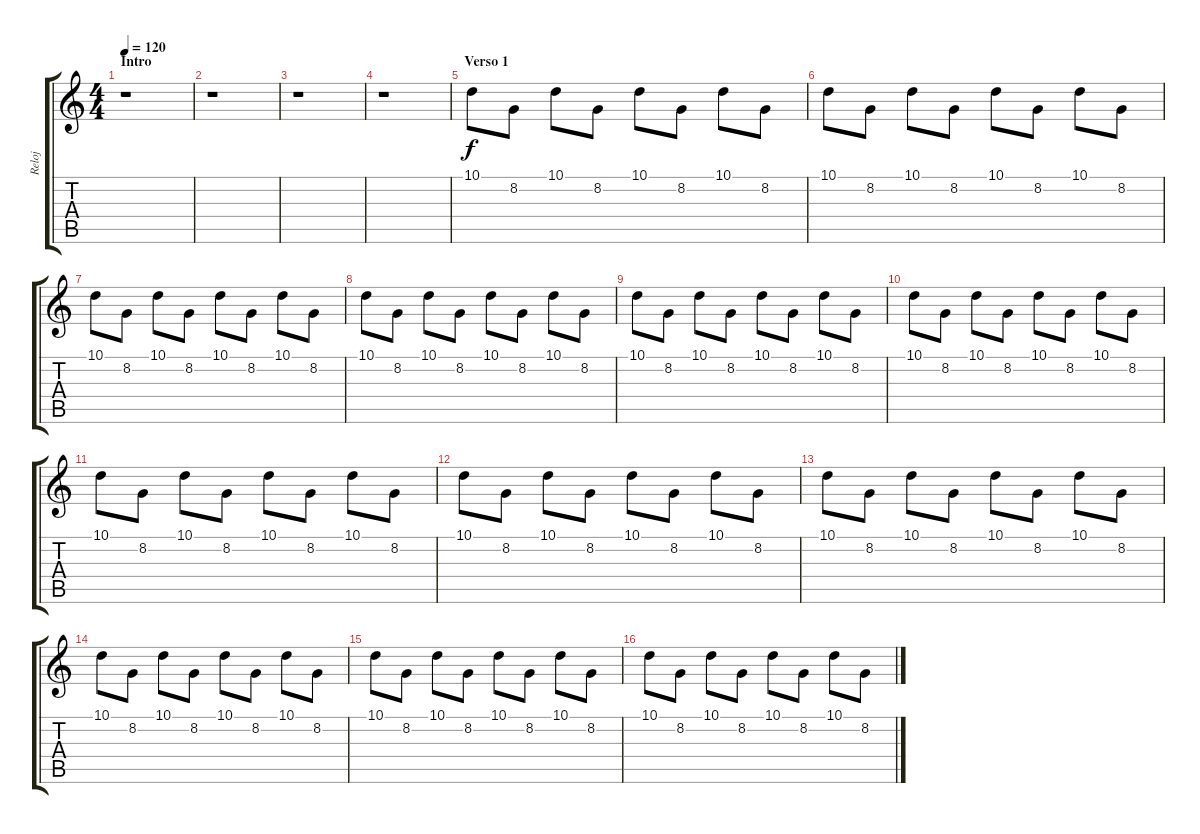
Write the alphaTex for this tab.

\track ("Reloj" "Reloj") {instrument tubularbells}
\staff {score tabs}
\tuning (E4 B3 G3 D3 A2 E2) {hide}
\ts (4 4)
\section ("" "Intro")
\tempo 120
\clef g2
\ks c
r.1{dy f instrument tubularbells} |
r.1 |
r.1 |
r.1 |
\section ("" "Verso 1")
10.1.8 8.2.8 10.1.8 8.2.8 10.1.8 8.2.8 10.1.8 8.2.8 |
10.1.8 8.2.8 10.1.8 8.2.8 10.1.8 8.2.8 10.1.8 8.2.8 |
10.1.8 8.2.8 10.1.8 8.2.8 10.1.8 8.2.8 10.1.8 8.2.8 |
10.1.8 8.2.8 10.1.8 8.2.8 10.1.8 8.2.8 10.1.8 8.2.8 |
10.1.8 8.2.8 10.1.8 8.2.8 10.1.8 8.2.8 10.1.8 8.2.8 |
10.1.8 8.2.8 10.1.8 8.2.8 10.1.8 8.2.8 10.1.8 8.2.8 |
10.1.8 8.2.8 10.1.8 8.2.8 10.1.8 8.2.8 10.1.8 8.2.8 |
10.1.8 8.2.8 10.1.8 8.2.8 10.1.8 8.2.8 10.1.8 8.2.8 |
10.1.8 8.2.8 10.1.8 8.2.8 10.1.8 8.2.8 10.1.8 8.2.8 |
10.1.8 8.2.8 10.1.8 8.2.8 10.1.8 8.2.8 10.1.8 8.2.8 |
10.1.8 8.2.8 10.1.8 8.2.8 10.1.8 8.2.8 10.1.8 8.2.8 |
10.1.8 8.2.8 10.1.8 8.2.8 10.1.8 8.2.8 10.1.8 8.2.8
